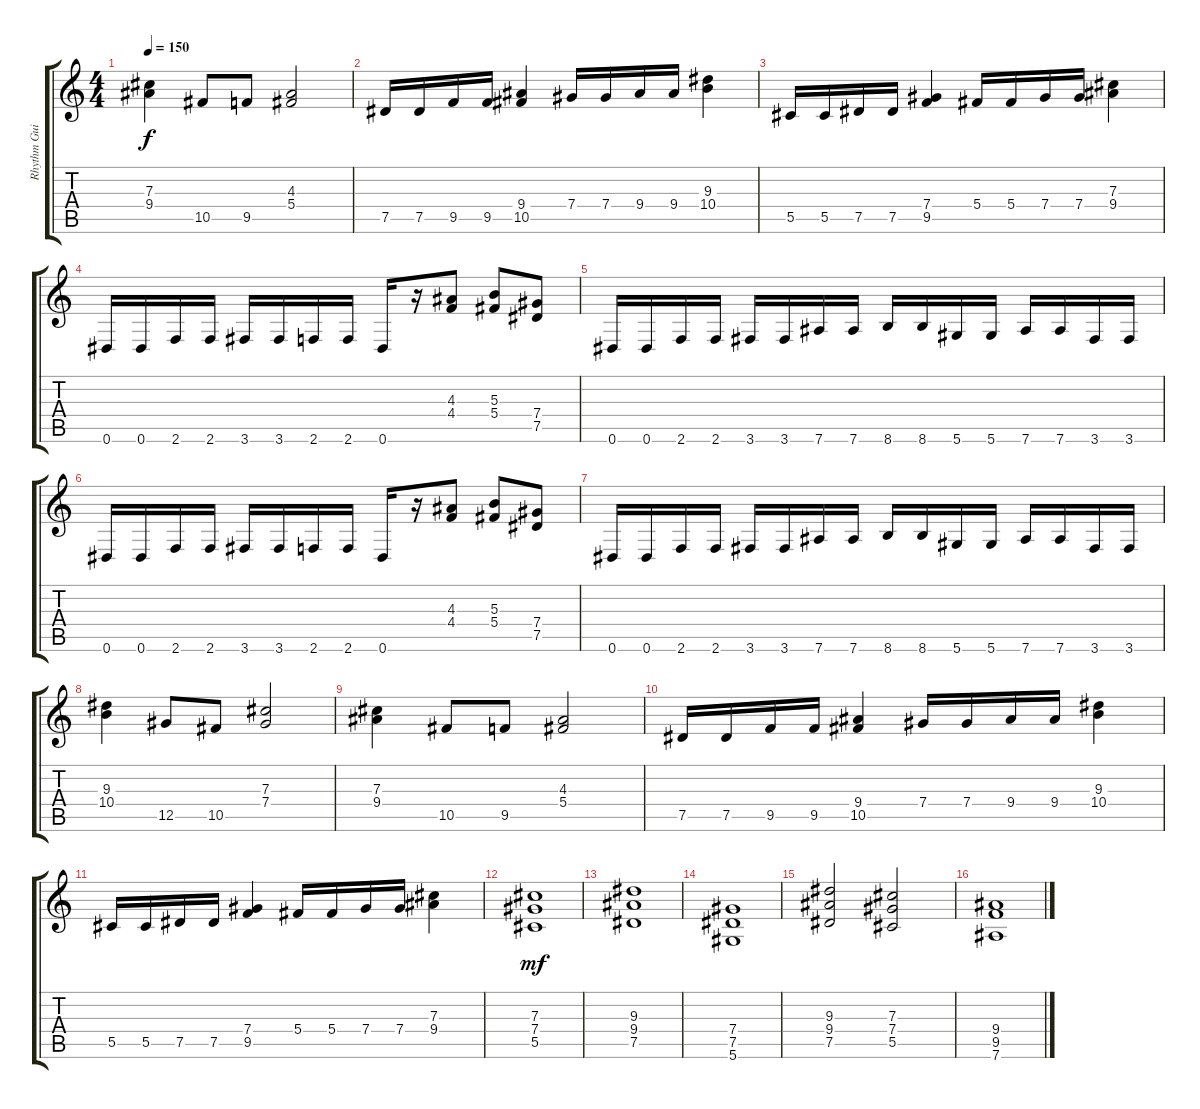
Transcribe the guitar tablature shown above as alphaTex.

\track ("Rhythm Guitar I" "Rhythm Gui") {instrument distortionguitar}
\staff {score tabs}
\tuning (Eb4 Bb3 Gb3 Db3 Ab2 Eb2) {hide}
\ts (4 4)
\tempo 150
\clef g2
\ks c
(7.3 9.4).4{dy f} 10.5.8 9.5.8 (4.3 5.4).2 |
7.5.16 7.5.16 9.5.16 9.5.16 (9.4 10.5).4 7.4.16 7.4.16 9.4.16 9.4.16 (9.3 10.4).4 |
5.5.16 5.5.16 7.5.16 7.5.16 (7.4 9.5).4 5.4.16 5.4.16 7.4.16 7.4.16 (7.3 9.4).4 |
0.6.16 0.6.16 2.6.16 2.6.16 3.6.16 3.6.16 2.6.16 2.6.16 0.6.16 r.16 (4.3 4.4).8 (5.3 5.4).8 (7.4 7.5).8 |
0.6.16 0.6.16 2.6.16 2.6.16 3.6.16 3.6.16 7.6.16 7.6.16 8.6.16 8.6.16 5.6.16 5.6.16 7.6.16 7.6.16 3.6.16 3.6.16 |
0.6.16 0.6.16 2.6.16 2.6.16 3.6.16 3.6.16 2.6.16 2.6.16 0.6.16 r.16 (4.3 4.4).8 (5.3 5.4).8 (7.4 7.5).8 |
0.6.16 0.6.16 2.6.16 2.6.16 3.6.16 3.6.16 7.6.16 7.6.16 8.6.16 8.6.16 5.6.16 5.6.16 7.6.16 7.6.16 3.6.16 3.6.16 |
(9.3 10.4).4 12.5.8 10.5.8 (7.3 7.4).2 |
(7.3 9.4).4 10.5.8 9.5.8 (4.3 5.4).2 |
7.5.16 7.5.16 9.5.16 9.5.16 (9.4 10.5).4 7.4.16 7.4.16 9.4.16 9.4.16 (9.3 10.4).4 |
5.5.16 5.5.16 7.5.16 7.5.16 (7.4 9.5).4 5.4.16 5.4.16 7.4.16 7.4.16 (7.3 9.4).4 |
(7.3 7.4 5.5).1{dy mf} |
(9.3 9.4 7.5).1 |
(7.4 7.5 5.6).1 |
(9.3 9.4 7.5).2 (7.3 7.4 5.5).2 |
(9.4 9.5 7.6).1
